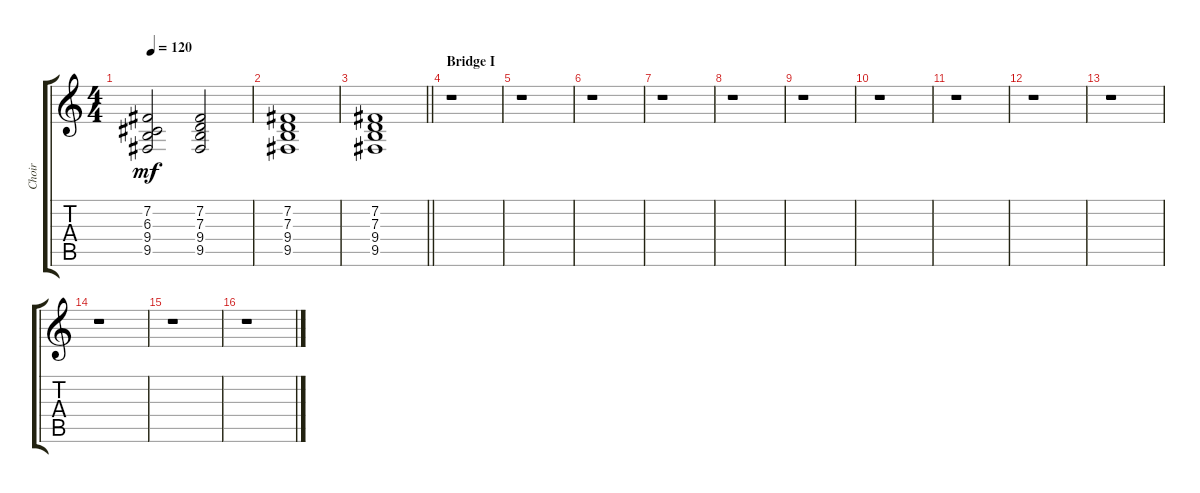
\track ("Choir" "Choir") {instrument choiraahs}
\staff {score tabs}
\tuning (E4 B3 G3 D3 A2 E2) {hide}
\ts (4 4)
\tempo 120
\clef g2
\ks c
(7.2 6.3 9.4 9.5).2{dy mf} (7.2 7.3 9.4 9.5).2 |
(7.2 7.3 9.4 9.5).1 |
\barLineRight lightlight
(7.2 7.3 9.4 9.5).1 |
\section ("" "Bridge I")
r.1 |
r.1 |
r.1 |
r.1 |
r.1 |
r.1 |
r.1 |
r.1 |
r.1 |
r.1 |
r.1 |
r.1 |
r.1
